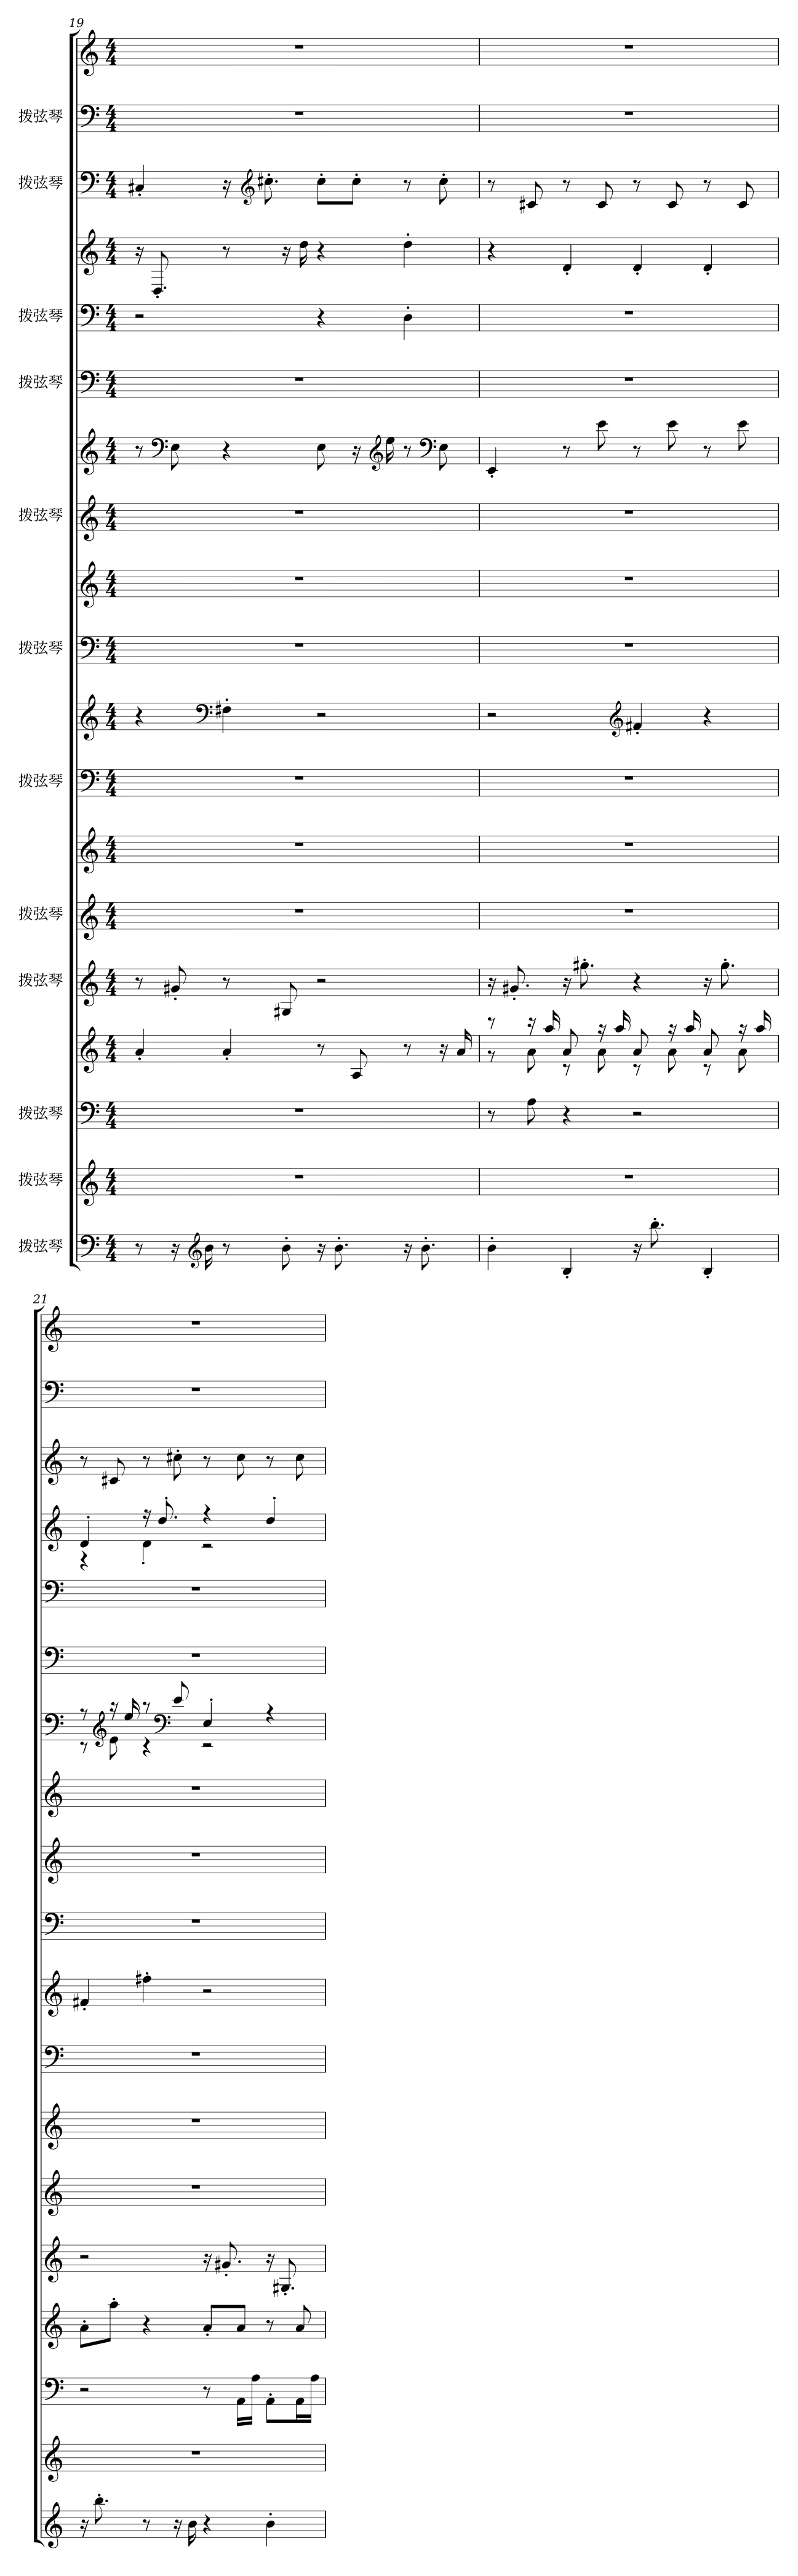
**kern	**kern	**kern	**kern	**kern	**kern	**kern	**kern	**kern	**kern	**kern	**kern	**kern	**kern	**kern	**kern	**kern	**kern	**kern
*part12	*part11	*part10	*part10	*part9	*part8	*part8	*part7	*part7	*part6	*part6	*part5	*part5	*part4	*part3	*part3	*part2	*part1	*part1
*staff19	*staff18	*staff17	*staff16	*staff15	*staff14	*staff13	*staff12	*staff11	*staff10	*staff9	*staff8	*staff7	*staff6	*staff5	*staff4	*staff3	*staff2	*staff1
*I"拨弦琴	*I"拨弦琴	*I"拨弦琴	*	*I"拨弦琴	*I"拨弦琴	*	*I"拨弦琴	*	*I"拨弦琴	*	*I"拨弦琴	*	*I"拨弦琴	*I"拨弦琴	*	*I"拨弦琴	*I"拨弦琴	*
!!LO:PB:g=z
*clefF4	*clefG2	*clefF4	*clefG2	*clefG2	*clefG2	*clefG2	*clefF4	*clefG2	*clefF4	*clefG2	*clefG2	*clefG2	*clefF4	*clefF4	*clefG2	*clefF4	*clefF4	*clefG2
*k[]	*k[]	*k[]	*k[]	*k[]	*k[]	*k[]	*k[]	*k[]	*k[]	*k[]	*k[]	*k[]	*k[]	*k[]	*k[]	*k[]	*k[]	*k[]
*M4/4	*M4/4	*M4/4	*M4/4	*M4/4	*M4/4	*M4/4	*M4/4	*M4/4	*M4/4	*M4/4	*M4/4	*M4/4	*M4/4	*M4/4	*M4/4	*M4/4	*M4/4	*M4/4
=19	=19	=19	=19	=19	=19	=19	=19	=19	=19	=19	=19	=19	=19	=19	=19	=19	=19	=19
8r	1r	1r	4a'/	8r	1r	1r	1r	4r	1r	1r	1r	8r	1r	2r	16r	4C#X'/	1r	1r
.	.	.	.	.	.	.	.	.	.	.	.	.	.	.	8.D'/	.	.	.
*	*	*	*	*	*	*	*	*	*	*	*	*clefF4	*	*	*	*	*	*
16r	.	.	.	8g#X'/	.	.	.	.	.	.	.	8E\	.	.	.	.	.	.
*clefG2	*	*	*	*	*	*	*	*	*	*	*	*	*	*	*	*	*	*
16b\	.	.	.	.	.	.	.	.	.	.	.	.	.	.	.	.	.	.
*	*	*	*	*	*	*	*	*clefF4	*	*	*	*	*	*	*	*	*	*
8r	.	.	4a'/	8r	.	.	.	4F#X'\	.	.	.	4r	.	.	8r	16r	.	.
*	*	*	*	*	*	*	*	*	*	*	*	*	*	*	*	*clefG2	*	*
.	.	.	.	.	.	.	.	.	.	.	.	.	.	.	.	8.cc#X'\	.	.
8b'\	.	.	.	8G#X/	.	.	.	.	.	.	.	.	.	.	16r	.	.	.
.	.	.	.	.	.	.	.	.	.	.	.	.	.	.	16dd\	.	.	.
16r	.	.	8r	2r	.	.	.	2r	.	.	.	8E\	.	4r	4r	8cc#'\L	.	.
8.b'\	.	.	.	.	.	.	.	.	.	.	.	.	.	.	.	.	.	.
.	.	.	8A/	.	.	.	.	.	.	.	.	16r	.	.	.	8cc#'\J	.	.
*	*	*	*	*	*	*	*	*	*	*	*	*clefG2	*	*	*	*	*	*
.	.	.	.	.	.	.	.	.	.	.	.	16ee\	.	.	.	.	.	.
16r	.	.	8r	.	.	.	.	.	.	.	.	8r	.	4D'\	4dd'\	8r	.	.
8.b'\	.	.	.	.	.	.	.	.	.	.	.	.	.	.	.	.	.	.
*	*	*	*	*	*	*	*	*	*	*	*	*clefF4	*	*	*	*	*	*
.	.	.	16r	.	.	.	.	.	.	.	.	8E\	.	.	.	8cc#'\	.	.
.	.	.	16a/	.	.	.	.	.	.	.	.	.	.	.	.	.	.	.
!!LO:PB:g=z
=20	=20	=20	=20	=20	=20	=20	=20	=20	=20	=20	=20	=20	=20	=20	=20	=20	=20	=20
*	*	*	*^	*	*	*	*	*	*	*	*	*	*	*	*	*	*	*
4b'\	1r	8r	8r	8r	16r	1r	1r	1r	2r	1r	1r	1r	4EE'/	1r	1r	4r	8r	1r	1r
.	.	.	.	.	8.g#X'/	.	.	.	.	.	.	.	.	.	.	.	.	.	.
.	.	8A\	16r	8a\	.	.	.	.	.	.	.	.	.	.	.	.	8c#X/	.	.
.	.	.	16aa/	.	.	.	.	.	.	.	.	.	.	.	.	.	.	.	.
4B'/	.	4r	8a/	8r	16r	.	.	.	.	.	.	.	8r	.	.	4d'/	8r	.	.
.	.	.	.	.	8.gg#X'\	.	.	.	.	.	.	.	.	.	.	.	.	.	.
.	.	.	16r	8a\	.	.	.	.	.	.	.	.	8e\	.	.	.	8c#/	.	.
.	.	.	16aa/	.	.	.	.	.	.	.	.	.	.	.	.	.	.	.	.
*	*	*	*	*	*	*	*	*	*clefG2	*	*	*	*	*	*	*	*	*	*
16r	.	2r	8a/	8r	4r	.	.	.	4f#X'/	.	.	.	8r	.	.	4d'/	8r	.	.
8.bb'\	.	.	.	.	.	.	.	.	.	.	.	.	.	.	.	.	.	.	.
.	.	.	16r	8a\	.	.	.	.	.	.	.	.	8e\	.	.	.	8c#/	.	.
.	.	.	16aa/	.	.	.	.	.	.	.	.	.	.	.	.	.	.	.	.
4B'/	.	.	8a/	8r	16r	.	.	.	4r	.	.	.	8r	.	.	4d'/	8r	.	.
.	.	.	.	.	8.gg#'\	.	.	.	.	.	.	.	.	.	.	.	.	.	.
.	.	.	16r	8a\	.	.	.	.	.	.	.	.	8e\	.	.	.	8c#/	.	.
.	.	.	16aa/	.	.	.	.	.	.	.	.	.	.	.	.	.	.	.	.
*	*	*	*v	*v	*	*	*	*	*	*	*	*	*	*	*	*	*	*	*
=21	=21	=21	=21	=21	=21	=21	=21	=21	=21	=21	=21	=21	=21	=21	=21	=21	=21	=21
*	*	*	*	*	*	*	*	*	*	*	*	*^	*	*	*^	*	*	*
16r	1r	2r	8a'\L	2r	1r	1r	1r	4f#X'/	1r	1r	1r	8r	8r	1r	1r	4d'/	4r	8r	1r	1r
8.bb'\	.	.	.	.	.	.	.	.	.	.	.	.	.	.	.	.	.	.	.	.
*	*	*	*	*	*	*	*	*	*	*	*	*clefG2	*	*	*	*	*	*	*	*
.	.	.	8aa'\J	.	.	.	.	.	.	.	.	16r	8e\	.	.	.	.	8c#X/	.	.
.	.	.	.	.	.	.	.	.	.	.	.	16ee/	.	.	.	.	.	.	.	.
8r	.	.	4r	.	.	.	.	4ff#X'\	.	.	.	8r	4r	.	.	16r	4d'\	8r	.	.
.	.	.	.	.	.	.	.	.	.	.	.	.	.	.	.	8.dd'/	.	.	.	.
*	*	*	*	*	*	*	*	*	*	*	*	*clefF4	*	*	*	*	*	*	*	*
16r	.	.	.	.	.	.	.	.	.	.	.	8e/	.	.	.	.	.	8cc#X'\	.	.
16b\	.	.	.	.	.	.	.	.	.	.	.	.	.	.	.	.	.	.	.	.
4r	.	8r	8a'/L	16r	.	.	.	2r	.	.	.	4E'/	2r	.	.	4r	2r	8r	.	.
.	.	.	.	8.g#X'/	.	.	.	.	.	.	.	.	.	.	.	.	.	.	.	.
.	.	16AA\LL	8a/J	.	.	.	.	.	.	.	.	.	.	.	.	.	.	8cc#\	.	.
.	.	16A\JJ	.	.	.	.	.	.	.	.	.	.	.	.	.	.	.	.	.	.
4b'\	.	8AA'\L	8r	16r	.	.	.	.	.	.	.	4r	.	.	.	4dd'/	.	8r	.	.
.	.	.	.	8.G#X'/	.	.	.	.	.	.	.	.	.	.	.	.	.	.	.	.
.	.	16AA\L	8a/	.	.	.	.	.	.	.	.	.	.	.	.	.	.	8cc#\	.	.
.	.	16A\JJ	.	.	.	.	.	.	.	.	.	.	.	.	.	.	.	.	.	.
*	*	*	*	*	*	*	*	*	*	*	*	*v	*v	*	*	*v	*v	*	*	*
=	=	=	=	=	=	=	=	=	=	=	=	=	=	=	=	=	=	=
*-	*-	*-	*-	*-	*-	*-	*-	*-	*-	*-	*-	*-	*-	*-	*-	*-	*-	*-
